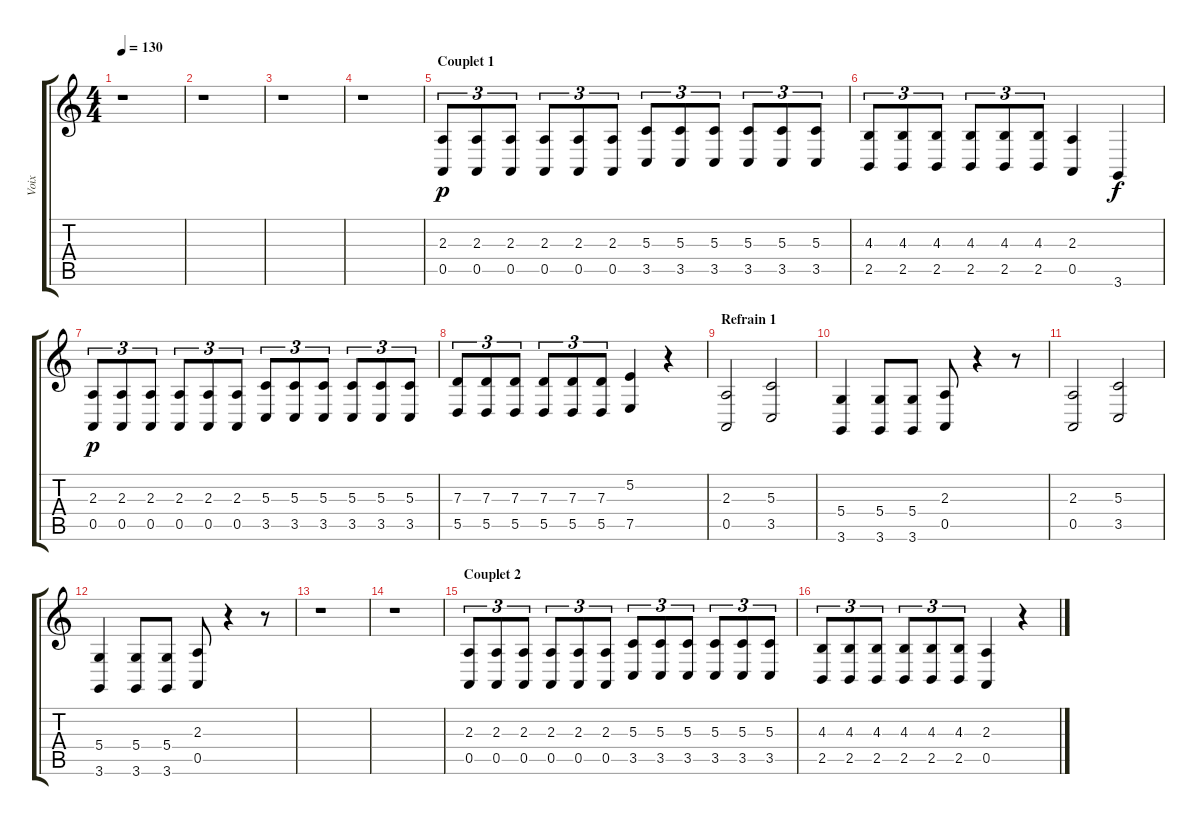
\track ("Voix" "Voix") {instrument flute}
\staff {score tabs}
\tuning (E4 B3 G3 D3 A2 E2) {hide}
\ts (4 4)
\tempo 130
\clef g2
\ks c
r.1{dy p instrument flute} |
r.1 |
r.1 |
r.1 |
\section ("" "Couplet 1")
(2.3 0.5).8{tu (3 2)} (2.3 0.5).8{tu (3 2)} (2.3 0.5).8{tu (3 2)} (2.3 0.5).8{tu (3 2)} (2.3 0.5).8{tu (3 2)} (2.3 0.5).8{tu (3 2)} (5.3 3.5).8{tu (3 2)} (5.3 3.5).8{tu (3 2)} (5.3 3.5).8{tu (3 2)} (5.3 3.5).8{tu (3 2)} (5.3 3.5).8{tu (3 2)} (5.3 3.5).8{tu (3 2)} |
(4.3 2.5).8{tu (3 2)} (4.3 2.5).8{tu (3 2)} (4.3 2.5).8{tu (3 2)} (4.3 2.5).8{tu (3 2)} (4.3 2.5).8{tu (3 2)} (4.3 2.5).8{tu (3 2)} (2.3 0.5).4 3.6.4{dy f} |
(2.3 0.5).8{tu (3 2) dy p} (2.3 0.5).8{tu (3 2)} (2.3 0.5).8{tu (3 2)} (2.3 0.5).8{tu (3 2)} (2.3 0.5).8{tu (3 2)} (2.3 0.5).8{tu (3 2)} (5.3 3.5).8{tu (3 2)} (5.3 3.5).8{tu (3 2)} (5.3 3.5).8{tu (3 2)} (5.3 3.5).8{tu (3 2)} (5.3 3.5).8{tu (3 2)} (5.3 3.5).8{tu (3 2)} |
(7.3 5.5).8{tu (3 2)} (7.3 5.5).8{tu (3 2)} (7.3 5.5).8{tu (3 2)} (7.3 5.5).8{tu (3 2)} (7.3 5.5).8{tu (3 2)} (7.3 5.5).8{tu (3 2)} (5.2 7.5).4 r.4 |
\section ("" "Refrain 1")
(2.3 0.5).2 (5.3 3.5).2 |
(5.4 3.6).4 (5.4 3.6).8 (5.4 3.6).8 (2.3 0.5).8 r.4 r.8 |
(2.3 0.5).2 (5.3 3.5).2 |
(5.4 3.6).4 (5.4 3.6).8 (5.4 3.6).8 (2.3 0.5).8 r.4 r.8 |
r.1 |
r.1 |
\section ("" "Couplet 2 ")
(2.3 0.5).8{tu (3 2)} (2.3 0.5).8{tu (3 2)} (2.3 0.5).8{tu (3 2)} (2.3 0.5).8{tu (3 2)} (2.3 0.5).8{tu (3 2)} (2.3 0.5).8{tu (3 2)} (5.3 3.5).8{tu (3 2)} (5.3 3.5).8{tu (3 2)} (5.3 3.5).8{tu (3 2)} (5.3 3.5).8{tu (3 2)} (5.3 3.5).8{tu (3 2)} (5.3 3.5).8{tu (3 2)} |
(4.3 2.5).8{tu (3 2)} (4.3 2.5).8{tu (3 2)} (4.3 2.5).8{tu (3 2)} (4.3 2.5).8{tu (3 2)} (4.3 2.5).8{tu (3 2)} (4.3 2.5).8{tu (3 2)} (2.3 0.5).4 r.4
